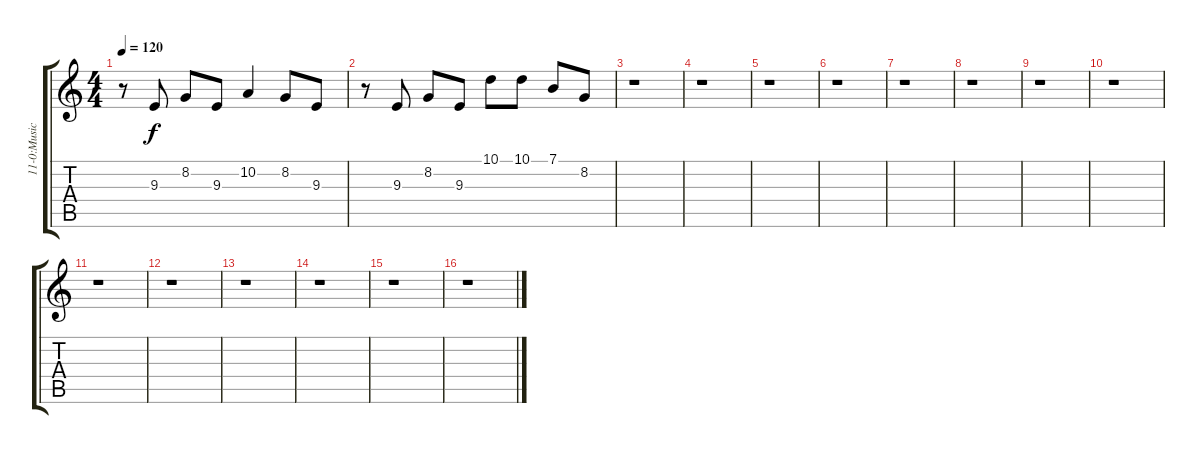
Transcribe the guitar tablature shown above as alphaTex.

\track ("11-0:Music Box" "11-0:Music") {instrument musicbox}
\staff {score tabs}
\tuning (E4 B3 G3 D3 A2 E2) {hide}
\ts (4 4)
\tempo 120
\clef g2
\ks c
r.8{dy f} 9.3.8 8.2.8 9.3.8 10.2.4 8.2.8 9.3.8 |
r.8 9.3.8 8.2.8 9.3.8 10.1.8 10.1.8 7.1.8 8.2.8 |
r.1 |
r.1 |
r.1 |
r.1 |
r.1 |
r.1 |
r.1 |
r.1 |
r.1 |
r.1 |
r.1 |
r.1 |
r.1 |
r.1
